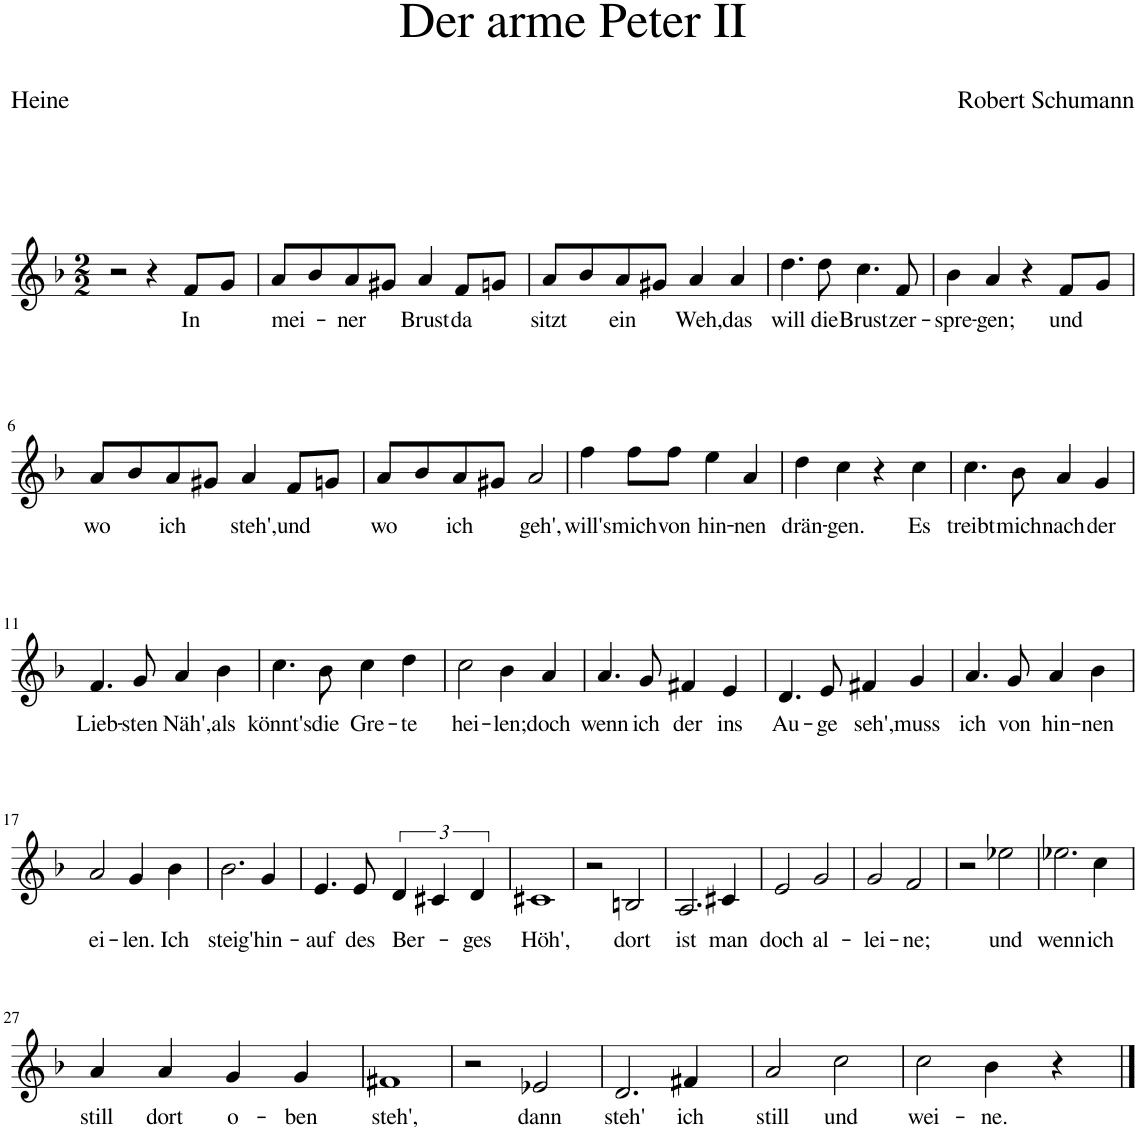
**kern	**text
*part1	*part1
*staff1	*staff1
*I"Piano	*
*I'Pno	*
*clefG2	*
*k[b-]	*
*M2/2	*
=1	=1
2r	.
4r	.
!	!LO:LY:b
8f/L	In
8g/J	.
=2	=2
!	!LO:LY:b
8a/L	mei-
8b-/	.
!	!LO:LY:b
8a/	-ner
8g#X/J	.
!	!LO:LY:b
4a/	Brust
!	!LO:LY:b
8f/L	da
8gn/J	.
=3	=3
!	!LO:LY:b
8a/L	sitzt
8b-/	.
!	!LO:LY:b
8a/	ein
8g#X/J	.
!	!LO:LY:b
4a/	Weh,
!	!LO:LY:b
4a/	das
=4	=4
!	!LO:LY:b
4.dd\	will
!	!LO:LY:b
8dd\	die
!	!LO:LY:b
4.cc\	Brust
!	!LO:LY:b
8f/	zer-
=5	=5
!	!LO:LY:b
4b-\	-spre-
!	!LO:LY:b
4a/	-gen;
4r	.
!	!LO:LY:b
8f/L	und
8g/J	.
!!LO:LB:g=z
=6	=6
!	!LO:LY:b
8a/L	wo
8b-/	.
!	!LO:LY:b
8a/	ich
8g#X/J	.
!	!LO:LY:b
4a/	steh',
!	!LO:LY:b
8f/L	und
8gn/J	.
=7	=7
!	!LO:LY:b
8a/L	wo
8b-/	.
!	!LO:LY:b
8a/	ich
8g#X/J	.
!	!LO:LY:b
2a/	geh',
=8	=8
!	!LO:LY:b
4ff\	will's
!	!LO:LY:b
8ff\L	mich
!	!LO:LY:b
8ff\J	von
!	!LO:LY:b
4ee\	hin-
!	!LO:LY:b
4a/	-nen
=9	=9
!	!LO:LY:b
4dd\	drän-
!	!LO:LY:b
4cc\	-gen.
4r	.
!	!LO:LY:b
4cc\	Es
=10	=10
!	!LO:LY:b
4.cc\	treibt
!	!LO:LY:b
8b-\	mich
!	!LO:LY:b
4a/	nach
!	!LO:LY:b
4g/	der
!!LO:LB:g=z
=11	=11
!	!LO:LY:b
4.f/	Lieb-
!	!LO:LY:b
8g/	-sten
!	!LO:LY:b
4a/	Näh',
!	!LO:LY:b
4b-\	als
=12	=12
!	!LO:LY:b
4.cc\	könnt's
!	!LO:LY:b
8b-\	die
!	!LO:LY:b
4cc\	Gre-
!	!LO:LY:b
4dd\	-te
=13	=13
!	!LO:LY:b
2cc\	hei-
!	!LO:LY:b
4b-\	-len;
!	!LO:LY:b
4a/	doch
=14	=14
!	!LO:LY:b
4.a/	wenn
!	!LO:LY:b
8g/	ich
!	!LO:LY:b
4f#X/	der
!	!LO:LY:b
4e/	ins
=15	=15
!	!LO:LY:b
4.d/	Au-
!	!LO:LY:b
8e/	-ge
!	!LO:LY:b
4f#X/	seh',
!	!LO:LY:b
4g/	muss
=16	=16
!	!LO:LY:b
4.a/	ich
!	!LO:LY:b
8g/	von
!	!LO:LY:b
4a/	hin-
!	!LO:LY:b
4b-\	-nen
!!LO:LB:g=z
=17	=17
!	!LO:LY:b
2a/	ei-
!	!LO:LY:b
4g/	-len.
!	!LO:LY:b
4b-\	Ich
=18	=18
!	!LO:LY:b
2.b-\	steig'
!	!LO:LY:b
4g/	hin-
=19	=19
!	!LO:LY:b
4.e/	-auf
!	!LO:LY:b
8e/	des
!	!LO:LY:b
6d/	Ber-
6c#X/	.
!	!LO:LY:b
6d/	-ges
=20	=20
!	!LO:LY:b
1c#X	Höh',
=21	=21
2r	.
!	!LO:LY:b
2Bn/	dort
=22	=22
!	!LO:LY:b
2.A/	ist
!	!LO:LY:b
4c#X/	man
=23	=23
!	!LO:LY:b
2e/	doch
!	!LO:LY:b
2g/	al-
=24	=24
!	!LO:LY:b
2g/	lei-
!	!LO:LY:b
2f/	-ne;
=25	=25
2r	.
!	!LO:LY:b
2ee-X\	und
=26	=26
!	!LO:LY:b
2.ee-X\	wenn
!	!LO:LY:b
4cc\	ich
!!LO:LB:g=z
=27	=27
!	!LO:LY:b
4a/	still
!	!LO:LY:b
4a/	dort
!	!LO:LY:b
4g/	o-
!	!LO:LY:b
4g/	-ben
=28	=28
!	!LO:LY:b
1f#X	steh',
=29	=29
2r	.
!	!LO:LY:b
2e-X/	dann
=30	=30
!	!LO:LY:b
2.d/	steh'
!	!LO:LY:b
4f#X/	ich
=31	=31
!	!LO:LY:b
2a/	still
!	!LO:LY:b
2cc\	und
=32	=32
!	!LO:LY:b
2cc\	wei-
!	!LO:LY:b
4b-\	-ne.
4r	.
==	==
*-	*-
